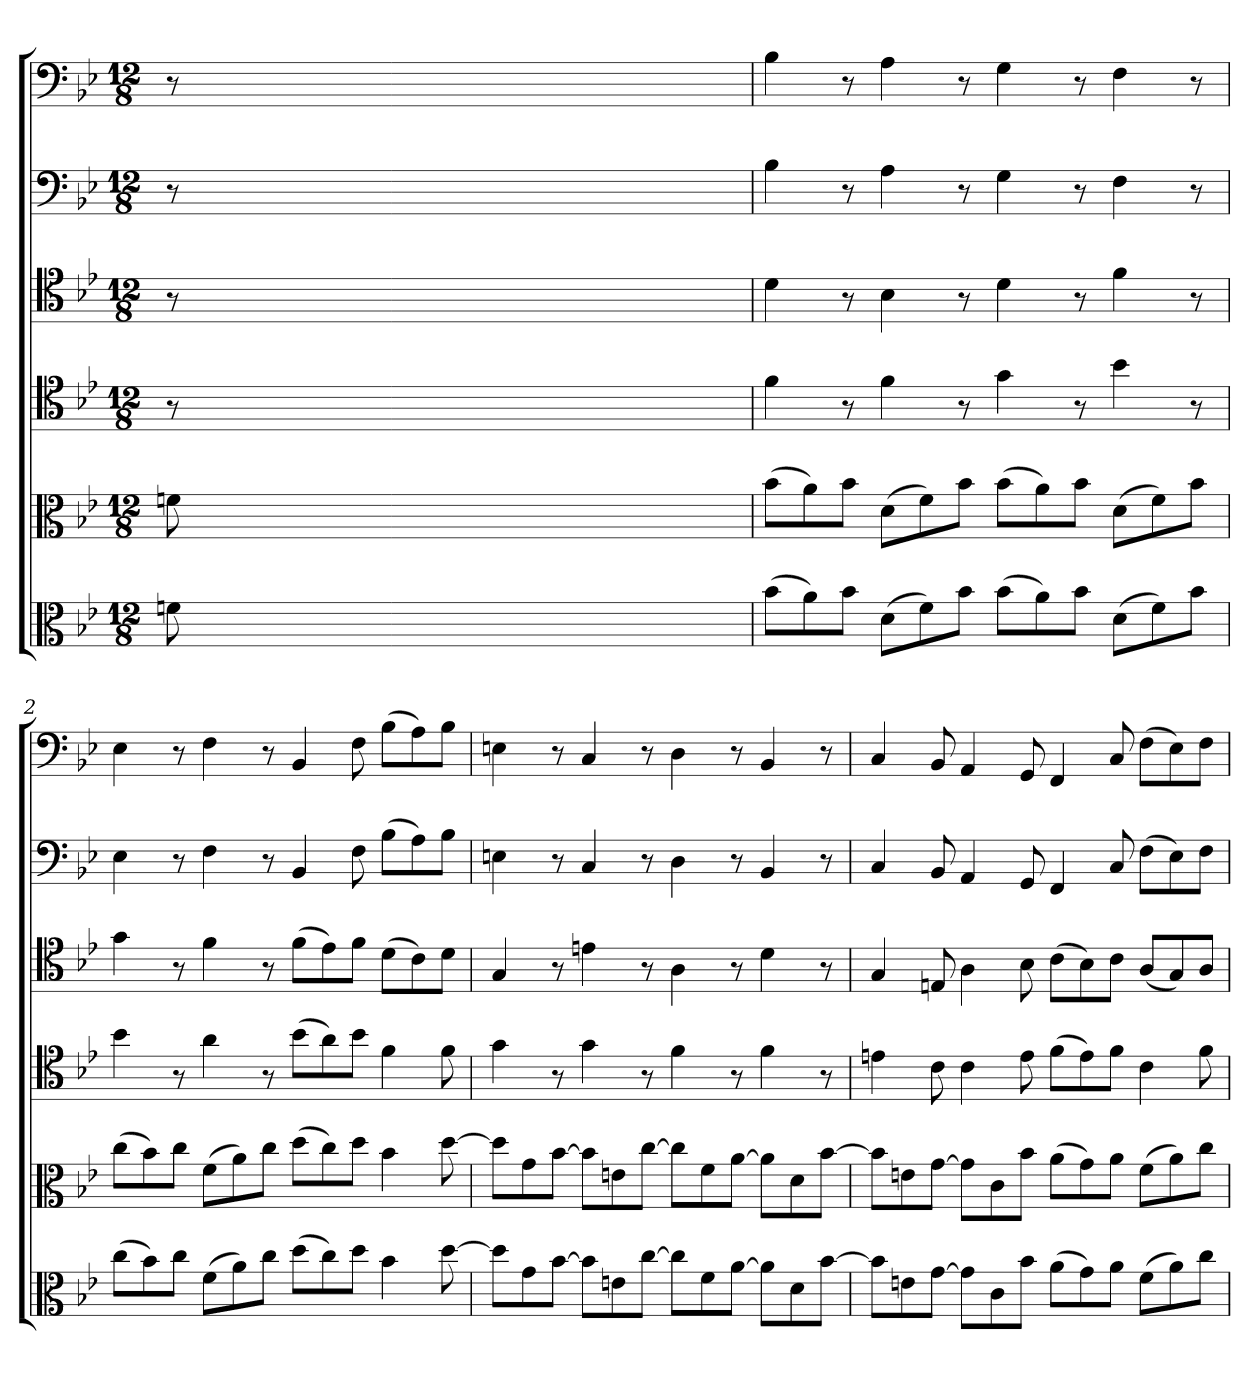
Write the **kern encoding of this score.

**kern	**kern	**kern	**kern	**kern	**kern
*part6	*part5	*part4	*part3	*part2	*part1
*staff6	*staff5	*staff4	*staff3	*staff2	*staff1
*clefC3	*clefC3	*clefC4	*clefC4	*clefF4	*clefF4
*k[b-e-]	*k[b-e-]	*k[b-e-]	*k[b-e-]	*k[b-e-]	*k[b-e-]
*B-:	*B-:	*B-:	*B-:	*B-:	*B-:
*M12/8	*M12/8	*M12/8	*M12/8	*M12/8	*M12/8
=	=	=	=	=	=
8fn\	8fn\	8r	8r	8r	8r
2ryy	2ryy	2ryy	2ryy	2ryy	2ryy
32ryy	32ryy	32ryy	32ryy	32ryy	32ryy
32ryy	32ryy	32ryy	32ryy	32ryy	32ryy
32ryy	32ryy	32ryy	32ryy	32ryy	32ryy
32ryy	32ryy	32ryy	32ryy	32ryy	32ryy
32ryy	32ryy	32ryy	32ryy	32ryy	32ryy
32ryy	32ryy	32ryy	32ryy	32ryy	32ryy
32ryy	32ryy	32ryy	32ryy	32ryy	32ryy
32ryy	32ryy	32ryy	32ryy	32ryy	32ryy
32ryy	32ryy	32ryy	32ryy	32ryy	32ryy
32ryy	32ryy	32ryy	32ryy	32ryy	32ryy
32ryy	32ryy	32ryy	32ryy	32ryy	32ryy
32ryy	32ryy	32ryy	32ryy	32ryy	32ryy
32ryy	32ryy	32ryy	32ryy	32ryy	32ryy
32ryy	32ryy	32ryy	32ryy	32ryy	32ryy
32ryy	32ryy	32ryy	32ryy	32ryy	32ryy
32ryy	32ryy	32ryy	32ryy	32ryy	32ryy
32ryy	32ryy	32ryy	32ryy	32ryy	32ryy
32ryy	32ryy	32ryy	32ryy	32ryy	32ryy
32ryy	32ryy	32ryy	32ryy	32ryy	32ryy
32ryy	32ryy	32ryy	32ryy	32ryy	32ryy
32ryy	32ryy	32ryy	32ryy	32ryy	32ryy
32ryy	32ryy	32ryy	32ryy	32ryy	32ryy
32ryy	32ryy	32ryy	32ryy	32ryy	32ryy
32ryy	32ryy	32ryy	32ryy	32ryy	32ryy
32ryy	32ryy	32ryy	32ryy	32ryy	32ryy
32ryy	32ryy	32ryy	32ryy	32ryy	32ryy
32ryy	32ryy	32ryy	32ryy	32ryy	32ryy
32ryy	32ryy	32ryy	32ryy	32ryy	32ryy
=1	=1	=1	=1	=1	=1
(8b-\L	(8b-\L	4f\	4d\	4B-\	4B-\
8a\)	8a\)	.	.	.	.
8b-\J	8b-\J	8r	8r	8r	8r
(8d\L	(8d\L	4f\	4B-\	4A\	4A\
8f\)	8f\)	.	.	.	.
8b-\J	8b-\J	8r	8r	8r	8r
(8b-\L	(8b-\L	4g\	4d\	4G\	4G\
8a\)	8a\)	.	.	.	.
8b-\J	8b-\J	8r	8r	8r	8r
(8d\L	(8d\L	4b-\	4f\	4F\	4F\
8f\)	8f\)	.	.	.	.
8b-\J	8b-\J	8r	8r	8r	8r
=2	=2	=2	=2	=2	=2
(8cc\L	(8cc\L	4b-\	4g\	4E-\	4E-\
8b-\)	8b-\)	.	.	.	.
8cc\J	8cc\J	8r	8r	8r	8r
(8f\L	(8f\L	4a\	4f\	4F\	4F\
8a\)	8a\)	.	.	.	.
8cc\J	8cc\J	8r	8r	8r	8r
(8dd\L	(8dd\L	(8b-\L	(8f\L	4BB-/	4BB-/
8cc\)	8cc\)	8a\)	8e-\)	.	.
8dd\J	8dd\J	8b-\J	8f\J	8F\	8F\
4b-\	4b-\	4f\	(8d\L	(8B-\L	(8B-\L
.	.	.	8c\)	8A\)	8A\)
[8dd\	[8dd\	8f\	8d\J	8B-\J	8B-\J
=3	=3	=3	=3	=3	=3
8dd\L]	8dd\L]	4g\	4G/	4En\	4En\
8g\	8g\	.	.	.	.
[8b-\J	[8b-\J	8r	8r	8r	8r
8b-\L]	8b-\L]	4g\	4en\	4C/	4C/
8en\	8en\	.	.	.	.
[8cc\J	[8cc\J	8r	8r	8r	8r
8cc\L]	8cc\L]	4f\	4A\	4D\	4D\
8f\	8f\	.	.	.	.
[8a\J	[8a\J	8r	8r	8r	8r
8a\L]	8a\L]	4f\	4d\	4BB-/	4BB-/
8d\	8d\	.	.	.	.
[8b-\J	[8b-\J	8r	8r	8r	8r
=4	=4	=4	=4	=4	=4
8b-\L]	8b-\L]	4en\	4G/	4C/	4C/
8en\	8en\	.	.	.	.
[8g\J	[8g\J	8c\	8En/	8BB-/	8BB-/
8g\L]	8g\L]	4c\	4A\	4AA/	4AA/
8c\	8c\	.	.	.	.
8b-\J	8b-\J	8e\	8B-\	8GG/	8GG/
(8a\L	(8a\L	(8f\L	(8c\L	4FF/	4FF/
8g\)	8g\)	8e\)	8B-\)	.	.
8a\J	8a\J	8f\J	8c\J	8C/	8C/
(8f\L	(8f\L	4c\	(8A/L	(8F\L	(8F\L
8a\)	8a\)	.	8G/)	8E-\)	8E-\)
8cc\J	8cc\J	8f\	8A/J	8F\J	8F\J
=	=	=	=	=	=
*-	*-	*-	*-	*-	*-
